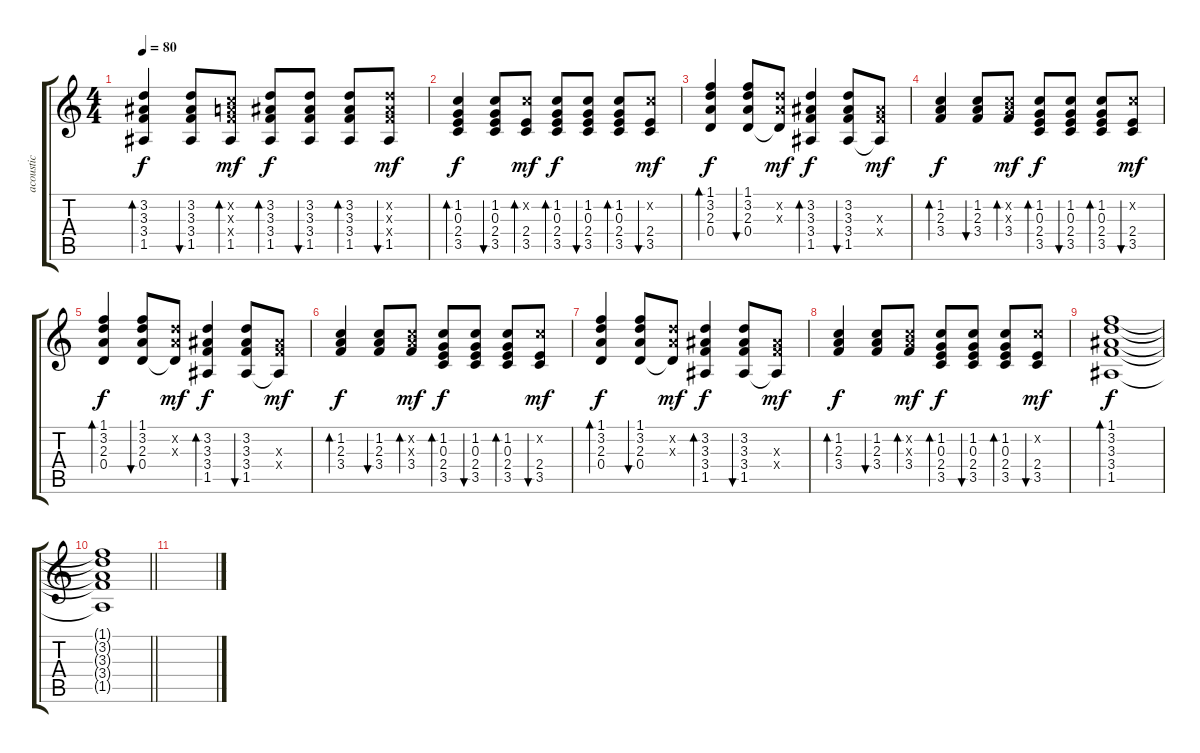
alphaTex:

\track ("acoustic" "acoustic") {instrument acousticguitarsteel}
\staff {score tabs}
\tuning (E4 B3 G3 D3 A2 E2) {hide}
\ts (4 4)
\tempo 80
\clef g2
\ks c
(3.2 3.3 3.4 1.5).4{bd 60 dy f} (3.2 3.3 3.4 1.5).8{bu 60} (1.2{x} 2.3{x} 3.4{x} 1.5).8{bd 60 dy mf} (3.2 3.3 3.4 1.5).8{bd 60 dy f} (3.2 3.3 3.4 1.5).8{bu 60} (3.2 3.3 3.4 1.5).8{bd 60} (3.2{x} 3.3{x} 3.4{x} 1.5).8{bu 60 dy mf} |
(1.2 0.3 2.4 3.5).4{bd 60 dy f} (1.2 0.3 2.4 3.5).8{bu 60} (1.2{x} 2.4 3.5).8{bd 60 dy mf} (1.2 0.3 2.4 3.5).8{bd 60 dy f} (1.2 0.3 2.4 3.5).8{bu 60} (1.2 0.3 2.4 3.5).8{bd 60} (1.2{x} 2.4 3.5).8{bu 60 dy mf} |
(1.1 3.2 2.3 0.4).4{bd 60 dy f} (1.1 3.2 2.3 0.4).8{bu 60} (3.2{x} 2.3{x} 0.4{t}).8{dy mf} (3.2 3.3 3.4 1.5).4{bd 60 dy f} (3.2 3.3 3.4 1.5).8{bu 60} (3.3{x} 3.4{x} 1.5{t}).8{dy mf} |
(1.2 2.3 3.4).4{bd 60 dy f} (1.2 2.3 3.4).8{bu 60} (1.2{x} 2.3{x} 3.4).8{bd 60 dy mf} (1.2 0.3 2.4 3.5).8{bd 60 dy f} (1.2 0.3 2.4 3.5).8{bu 60} (1.2 0.3 2.4 3.5).8{bd 60} (1.2{x} 2.4 3.5).8{bu 60 dy mf} |
(1.1 3.2 2.3 0.4).4{bd 60 dy f} (1.1 3.2 2.3 0.4).8{bu 60} (3.2{x} 2.3{x} 0.4{t}).8{dy mf} (3.2 3.3 3.4 1.5).4{bd 60 dy f} (3.2 3.3 3.4 1.5).8{bu 60} (3.3{x} 3.4{x} 1.5{t}).8{dy mf} |
(1.2 2.3 3.4).4{bd 60 dy f} (1.2 2.3 3.4).8{bu 60} (1.2{x} 2.3{x} 3.4).8{bd 60 dy mf} (1.2 0.3 2.4 3.5).8{bd 60 dy f} (1.2 0.3 2.4 3.5).8{bu 60} (1.2 0.3 2.4 3.5).8{bd 60} (1.2{x} 2.4 3.5).8{bu 60 dy mf} |
(1.1 3.2 2.3 0.4).4{bd 60 dy f} (1.1 3.2 2.3 0.4).8{bu 60} (3.2{x} 2.3{x} 0.4{t}).8{dy mf} (3.2 3.3 3.4 1.5).4{bd 60 dy f} (3.2 3.3 3.4 1.5).8{bu 60} (3.3{x} 3.4{x} 1.5{t}).8{dy mf} |
(1.2 2.3 3.4).4{bd 60 dy f} (1.2 2.3 3.4).8{bu 60} (1.2{x} 2.3{x} 3.4).8{bd 60 dy mf} (1.2 0.3 2.4 3.5).8{bd 60 dy f} (1.2 0.3 2.4 3.5).8{bu 60} (1.2 0.3 2.4 3.5).8{bd 60} (1.2{x} 2.4 3.5).8{bu 60 dy mf} |
(1.1 3.2 3.3 3.4 1.5).1{bd 120 dy f} |
\barLineRight lightlight
(1.1{t} 3.2{t} 3.3{t} 3.4{t} 1.5{t}).1 |
\section ("" "")
